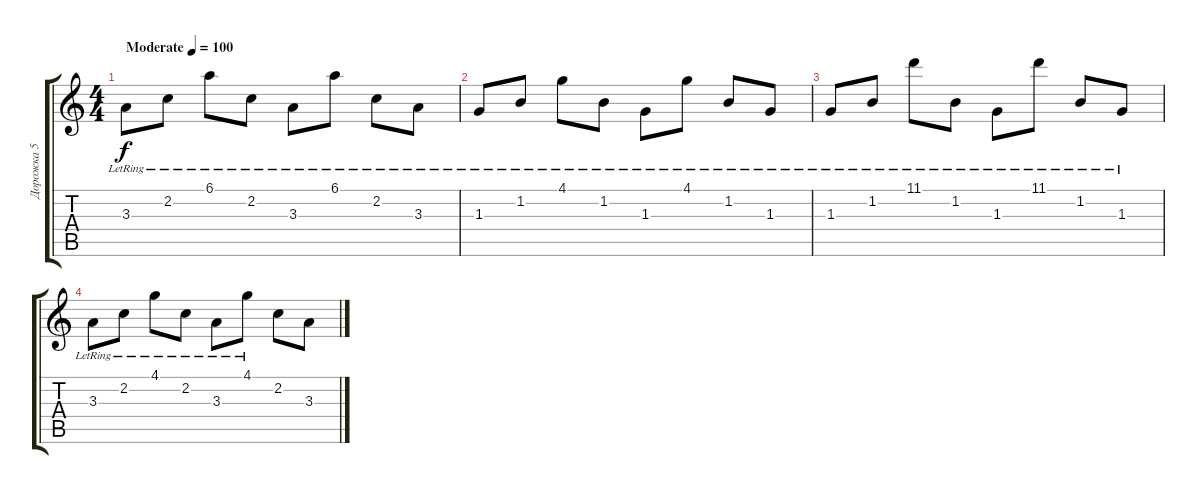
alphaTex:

\track ("Дорожка 5" "Дорожка 5") {instrument electricguitarjazz}
\staff {score tabs}
\tuning (Eb4 Bb3 Gb3 Db3 Ab2 Db2) {hide}
\ts (4 4)
\tempo (100 "Moderate")
\clef g2
\ks c
3.3{lr}.8{dy f instrument electricguitarjazz} 2.2{lr}.8 6.1{lr}.8 2.2{lr}.8 3.3{lr}.8 6.1{lr}.8 2.2{lr}.8 3.3{lr}.8 |
1.3{lr}.8 1.2{lr}.8 4.1{lr}.8 1.2{lr}.8 1.3{lr}.8 4.1{lr}.8 1.2{lr}.8 1.3{lr}.8 |
1.3{lr}.8 1.2{lr}.8 11.1{lr}.8 1.2{lr}.8 1.3{lr}.8 11.1{lr}.8 1.2{lr}.8 1.3{lr}.8 |
3.3{lr}.8 2.2{lr}.8 4.1{lr}.8 2.2{lr}.8 3.3{lr}.8 4.1{lr}.8 2.2.8 3.3.8
